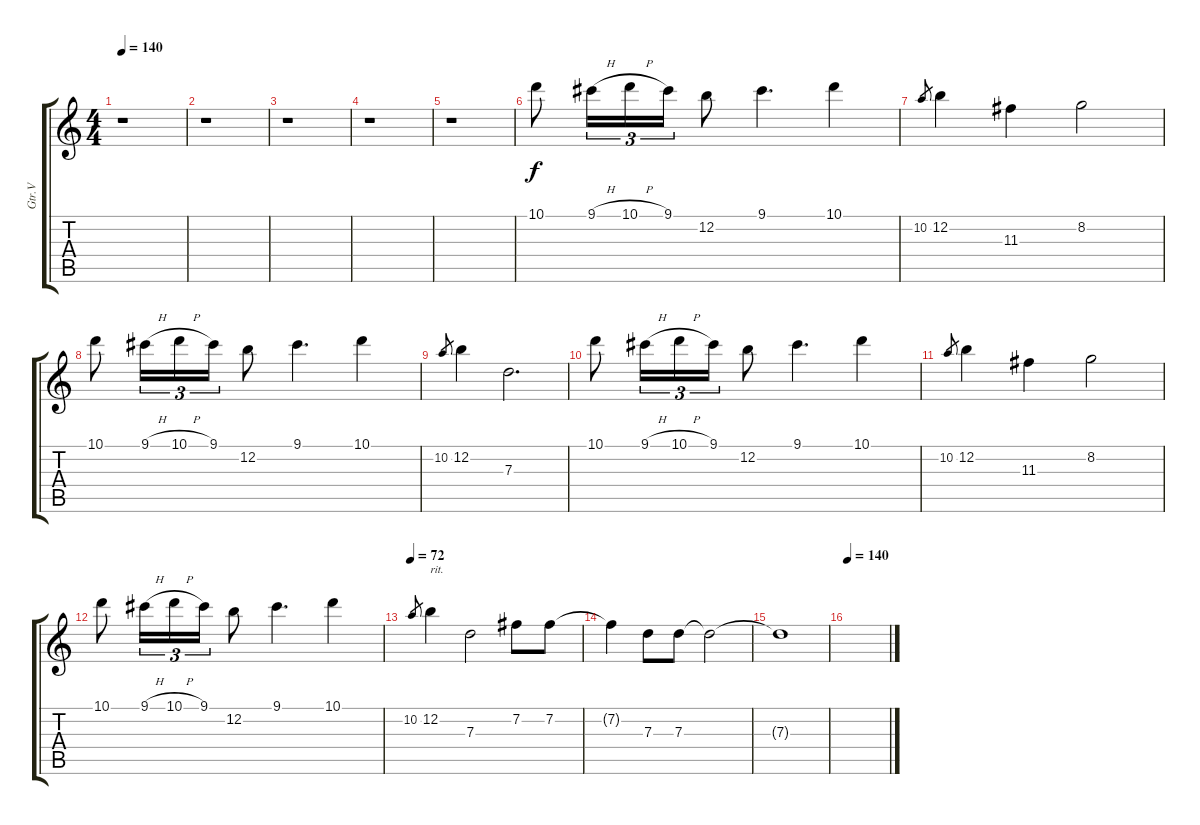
\track ("Gtr.V" "Gtr.V") {instrument overdrivenguitar}
\staff {score tabs}
\tuning (E4 B3 G3 D3 A2 E2) {hide}
\ts (4 4)
\tempo 140
\clef g2
\ks c
r.1{dy f} |
r.1 |
r.1 |
r.1 |
r.1 |
10.1.8 9.1{h}.16{tu (3 2)} 10.1{h}.16{tu (3 2)} 9.1.16{tu (3 2)} 12.2.8 9.1.4{d} 10.1.4 |
10.2.8{gr} 12.2.4 11.3.4 8.2.2 |
10.1.8 9.1{h}.16{tu (3 2)} 10.1{h}.16{tu (3 2)} 9.1.16{tu (3 2)} 12.2.8 9.1.4{d} 10.1.4 |
10.2.8{gr} 12.2.4 7.3.2{d} |
10.1.8 9.1{h}.16{tu (3 2)} 10.1{h}.16{tu (3 2)} 9.1.16{tu (3 2)} 12.2.8 9.1.4{d} 10.1.4 |
10.2.8{gr} 12.2.4 11.3.4 8.2.2 |
10.1.8 9.1{h}.16{tu (3 2)} 10.1{h}.16{tu (3 2)} 9.1.16{tu (3 2)} 12.2.8 9.1.4{d} 10.1.4 |
\tempo 72
10.2.8{gr} 12.2.4{txt "rit."} 7.3.2 7.2.8 7.2.8 |
7.2{t}.4 7.3.8 7.3.8 7.3{t}.2 |
7.3{t}.1 |
\tempo 140
